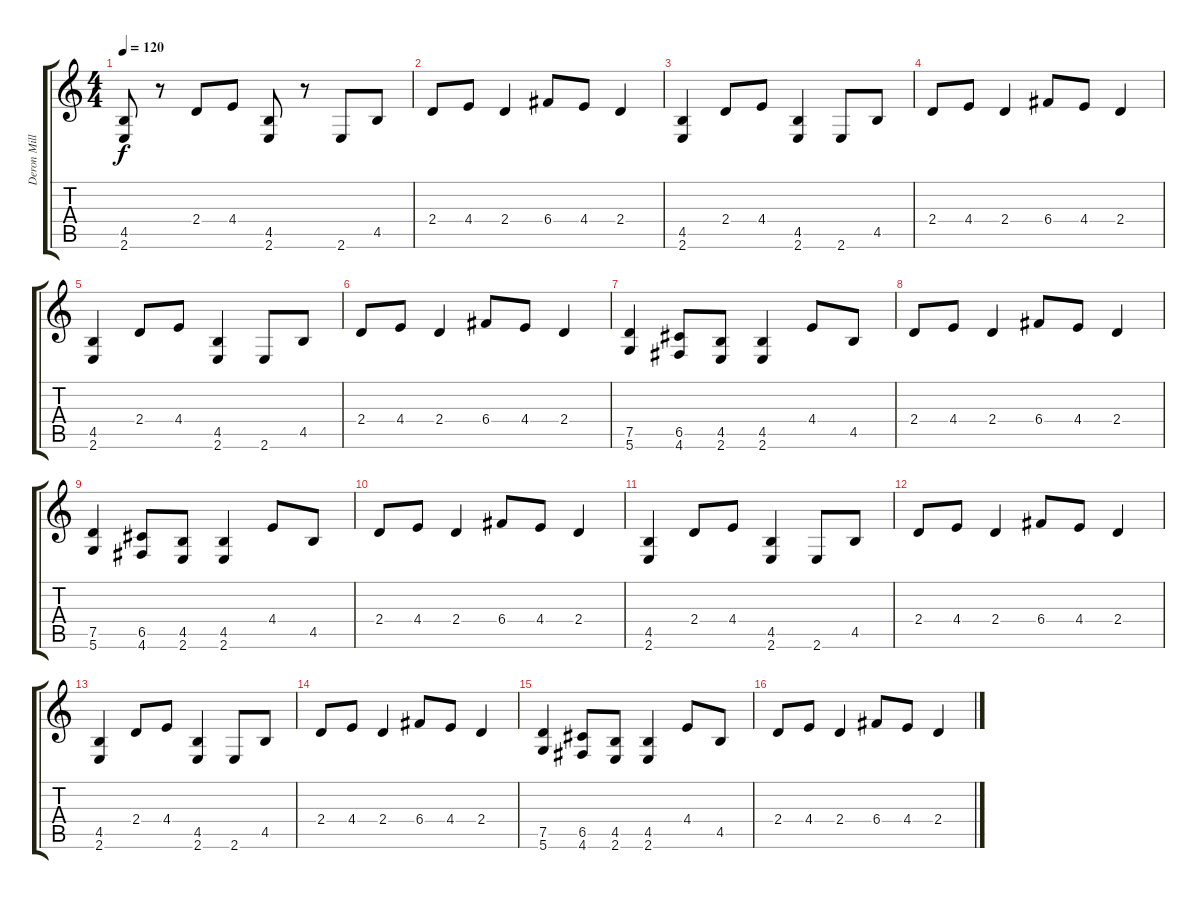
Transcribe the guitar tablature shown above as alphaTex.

\track ("Deron Miller" "Deron Mill") {instrument distortionguitar}
\staff {score tabs}
\tuning (D4 A3 F3 C3 G2 D2) {hide}
\ts (4 4)
\tempo 120
\clef g2
\ks c
(4.5 2.6).8{dy f} r.8 2.4.8 4.4.8 (4.5 2.6).8 r.8 2.6.8 4.5.8 |
2.4.8 4.4.8 2.4.4 6.4.8 4.4.8 2.4.4 |
(4.5 2.6).4 2.4.8 4.4.8 (4.5 2.6).4 2.6.8 4.5.8 |
2.4.8 4.4.8 2.4.4 6.4.8 4.4.8 2.4.4 |
(4.5 2.6).4 2.4.8 4.4.8 (4.5 2.6).4 2.6.8 4.5.8 |
2.4.8 4.4.8 2.4.4 6.4.8 4.4.8 2.4.4 |
(7.5 5.6).4 (6.5 4.6).8 (4.5 2.6).8 (4.5 2.6).4 4.4.8 4.5.8 |
2.4.8 4.4.8 2.4.4 6.4.8 4.4.8 2.4.4 |
(7.5 5.6).4 (6.5 4.6).8 (4.5 2.6).8 (4.5 2.6).4 4.4.8 4.5.8 |
2.4.8 4.4.8 2.4.4 6.4.8 4.4.8 2.4.4 |
(4.5 2.6).4 2.4.8 4.4.8 (4.5 2.6).4 2.6.8 4.5.8 |
2.4.8 4.4.8 2.4.4 6.4.8 4.4.8 2.4.4 |
(4.5 2.6).4 2.4.8 4.4.8 (4.5 2.6).4 2.6.8 4.5.8 |
2.4.8 4.4.8 2.4.4 6.4.8 4.4.8 2.4.4 |
(7.5 5.6).4 (6.5 4.6).8 (4.5 2.6).8 (4.5 2.6).4 4.4.8 4.5.8 |
2.4.8 4.4.8 2.4.4 6.4.8 4.4.8 2.4.4
